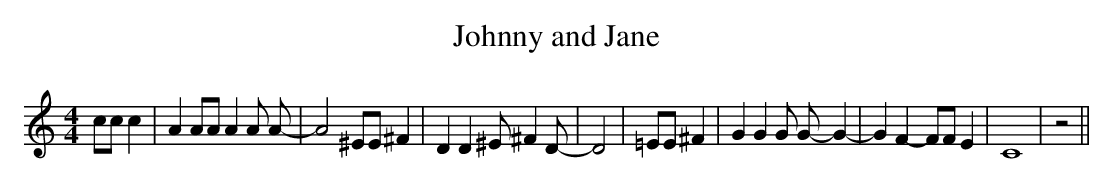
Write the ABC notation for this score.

X:1
T:Johnny and Jane
M:4/4
L:1/8
K:C
 cc c2| A2 AA A2 A A-| A4 ^EE ^F2| D2 D2 ^E ^F2 D-| D4| =EE ^F2| G2 G2 G G- G2-|\
 G2 F2- FF E2| C8| z4||
